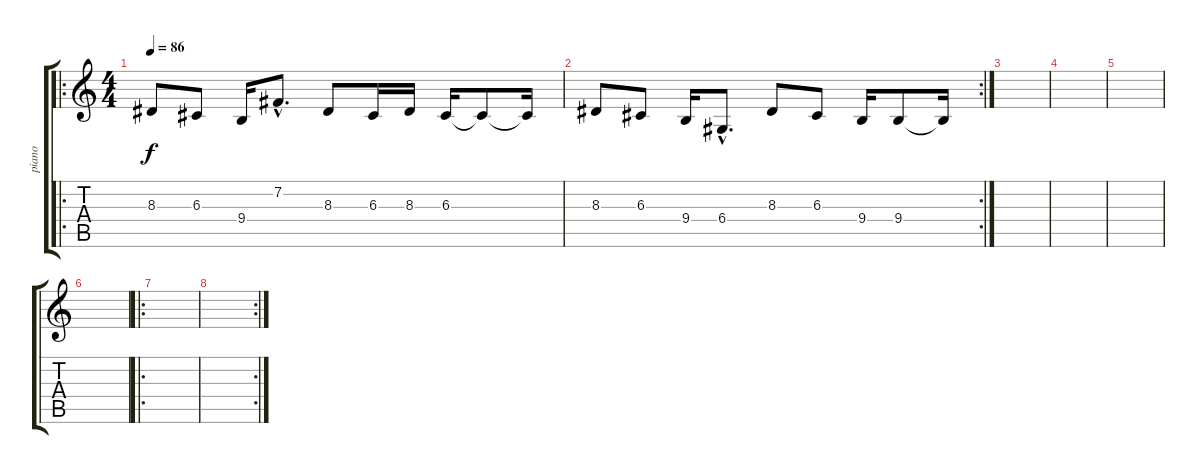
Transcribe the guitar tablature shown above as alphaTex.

\track ("piano" "piano") {instrument acousticgrandpiano}
\staff {score tabs}
\tuning (E4 B3 G3 D3 A2 E2) {hide}
\ro
\ts (4 4)
\tempo 86
\clef g2
\ks c
8.3.8{dy f instrument acousticgrandpiano} 6.3.8 9.4.16 7.2{hac}.8{d} 8.3.8 6.3.16 8.3.16 6.3.16 6.3{t}.8 6.3{t}.16 |
\rc 2
8.3.8 6.3.8 9.4.16 6.4{hac}.8{d} 8.3.8 6.3.8 9.4.16 9.4.8 9.4{t}.16 |
|
|
|
|
\ro
|
\rc 2
